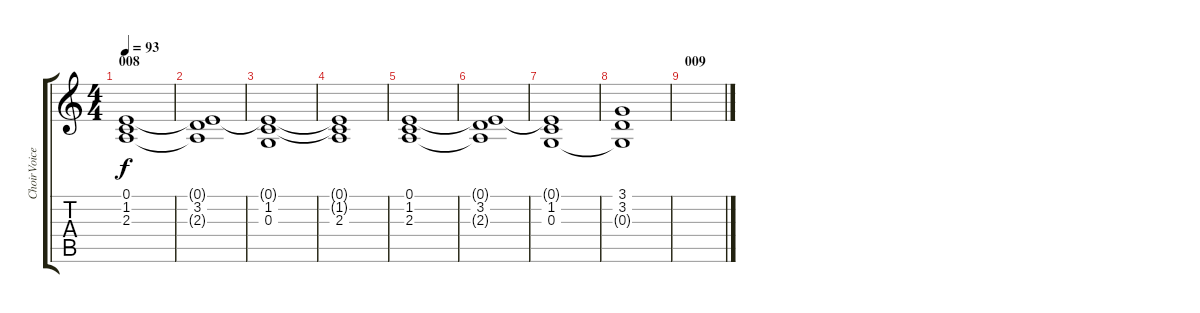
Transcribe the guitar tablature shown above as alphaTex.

\track ("ChoirVoices" "ChoirVoice") {instrument choiraahs}
\staff {score tabs}
\tuning (E4 B3 G3 D3 A2 E2) {hide}
\ts (4 4)
\section ("" "008")
\tempo 93
\clef g2
\ks c
(0.1 1.2 2.3).1{dy f} |
(0.1{t} 3.2 2.3{t}).1 |
(0.1{t} 1.2 0.3).1 |
(0.1{t} 1.2{t} 2.3).1 |
(0.1 1.2 2.3).1 |
(0.1{t} 3.2 2.3{t}).1 |
(0.1{t} 1.2 0.3).1 |
(3.1 3.2 0.3{t}).1{volume 0} |
\section ("" "009")
